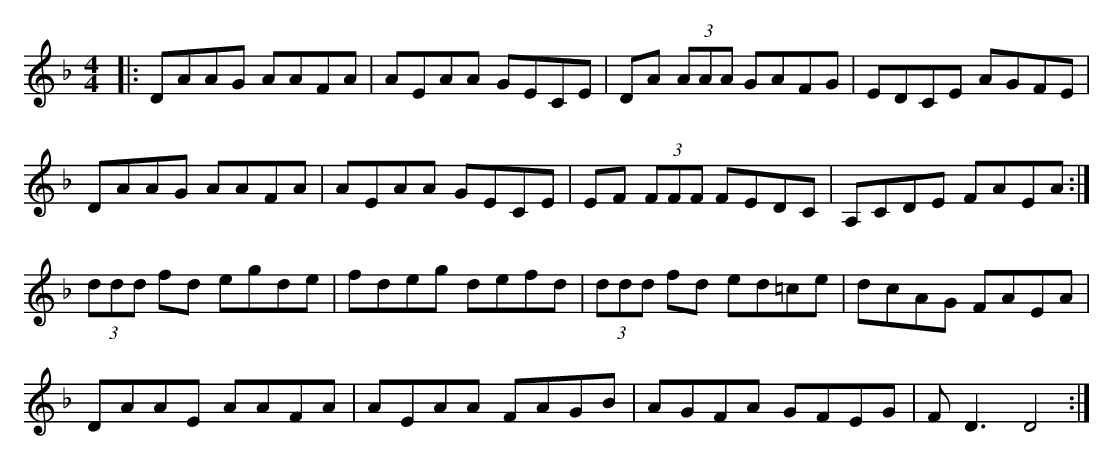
X:1
M:4/4
K:Dmin
|:DAAG AAFA|AEAA GECE|DA (3AAA GAFG|EDCE AGFE|
DAAG AAFA|AEAA GECE|EF (3FFF FEDC|A,CDE FAEA:|
(3ddd fd egde|fdeg defd|(3ddd fd ed=ce|dcAG FAEA|
DAAE AAFA|AEAA FAGB|AGFA GFEG|FD3 D4:|
